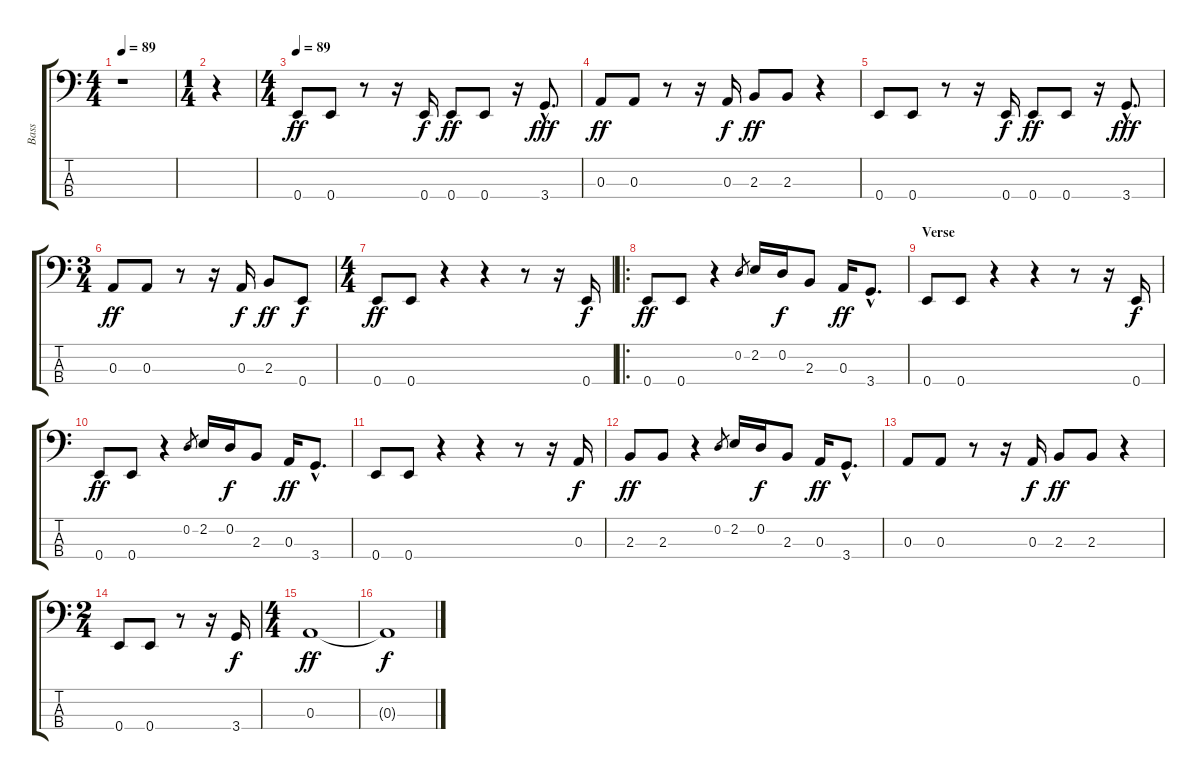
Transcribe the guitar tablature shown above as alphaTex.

\track ("Bass" "Bass") {instrument synthbass1}
\staff {score tabs}
\tuning (G2 D2 A1 E1) {hide}
\ts (4 4)
\tempo 89
\tempo 120
\tempo 89
\clef f4
\ks c
r.1{dy ff instrument synthbass1} |
\ts (1 4)
r.4 |
\ts (4 4)
\tempo 89
0.4.8 0.4.8 r.8 r.16 0.4.16{dy f} 0.4.8{dy ff} 0.4.8 r.16 3.4{hac}.8{d dy fff} |
0.3.8{dy ff} 0.3.8 r.8 r.16 0.3.16{dy f} 2.3.8{dy ff} 2.3.8 r.4 |
0.4.8 0.4.8 r.8 r.16 0.4.16{dy f} 0.4.8{dy ff} 0.4.8 r.16 3.4{hac}.8{d dy fff} |
\ts (3 4)
0.3.8{dy ff} 0.3.8 r.8 r.16 0.3.16{dy f} 2.3.8{dy ff} 0.4.8{dy f} |
\ts (4 4)
0.4.8{dy ff} 0.4.8 r.4 r.4 r.8 r.16 0.4.16{dy f} |
\ro
0.4.8{dy ff} 0.4.8 r.4 0.2.8{gr} 2.2.16 0.2.16{dy f} 2.3.8 0.3.16{dy ff} 3.4{hac}.8{d} |
\section ("" "Verse")
0.4.8 0.4.8 r.4 r.4 r.8 r.16 0.4.16{dy f} |
0.4.8{dy ff} 0.4.8 r.4 0.2.8{gr} 2.2.16 0.2.16{dy f} 2.3.8 0.3.16{dy ff} 3.4{hac}.8{d} |
0.4.8 0.4.8 r.4 r.4 r.8 r.16 0.3.16{dy f} |
2.3.8{dy ff} 2.3.8 r.4 0.2.8{gr} 2.2.16 0.2.16{dy f} 2.3.8 0.3.16{dy ff} 3.4{hac}.8{d} |
0.3.8 0.3.8 r.8 r.16 0.3.16{dy f} 2.3.8{dy ff} 2.3.8 r.4 |
\ts (2 4)
0.4.8 0.4.8 r.8 r.16 3.4.16{dy f} |
\ts (4 4)
0.3.1{dy ff} |
0.3{t}.1{dy f}
